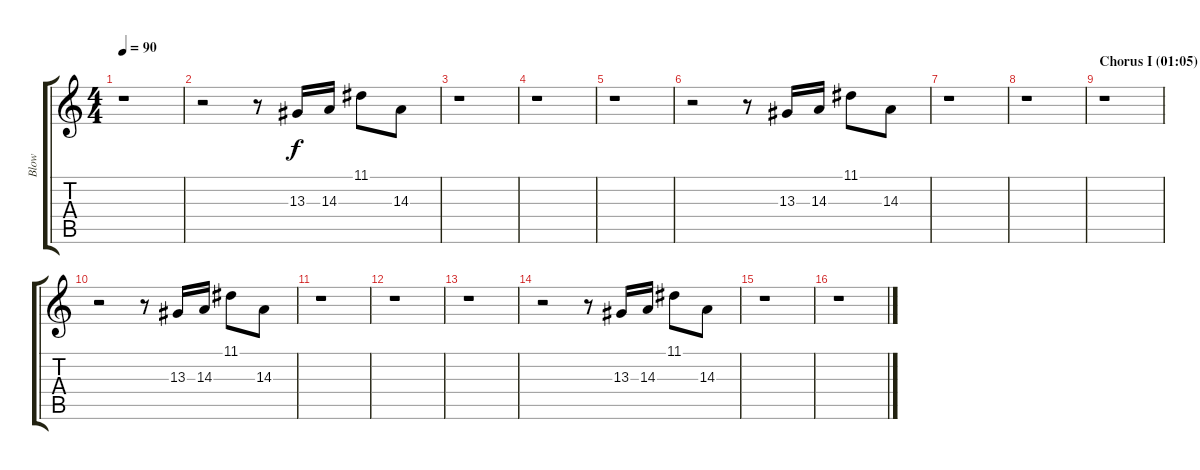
\track ("Blow" "Blow") {instrument synthvoice}
\staff {score tabs}
\tuning (E4 B3 G3 D3 A2 E2) {hide}
\ts (4 4)
\tempo 90
\clef g2
\ks c
r.1{dy f} |
r.2 r.8 13.3.16 14.3.16 11.1.8 14.3.8 |
r.1 |
r.1 |
r.1 |
r.2 r.8 13.3.16 14.3.16 11.1.8 14.3.8 |
r.1 |
r.1 |
\section ("" "Chorus I (01:05)")
r.1 |
r.2 r.8 13.3.16 14.3.16 11.1.8 14.3.8 |
r.1 |
r.1 |
r.1 |
r.2 r.8 13.3.16 14.3.16 11.1.8 14.3.8 |
r.1 |
r.1
